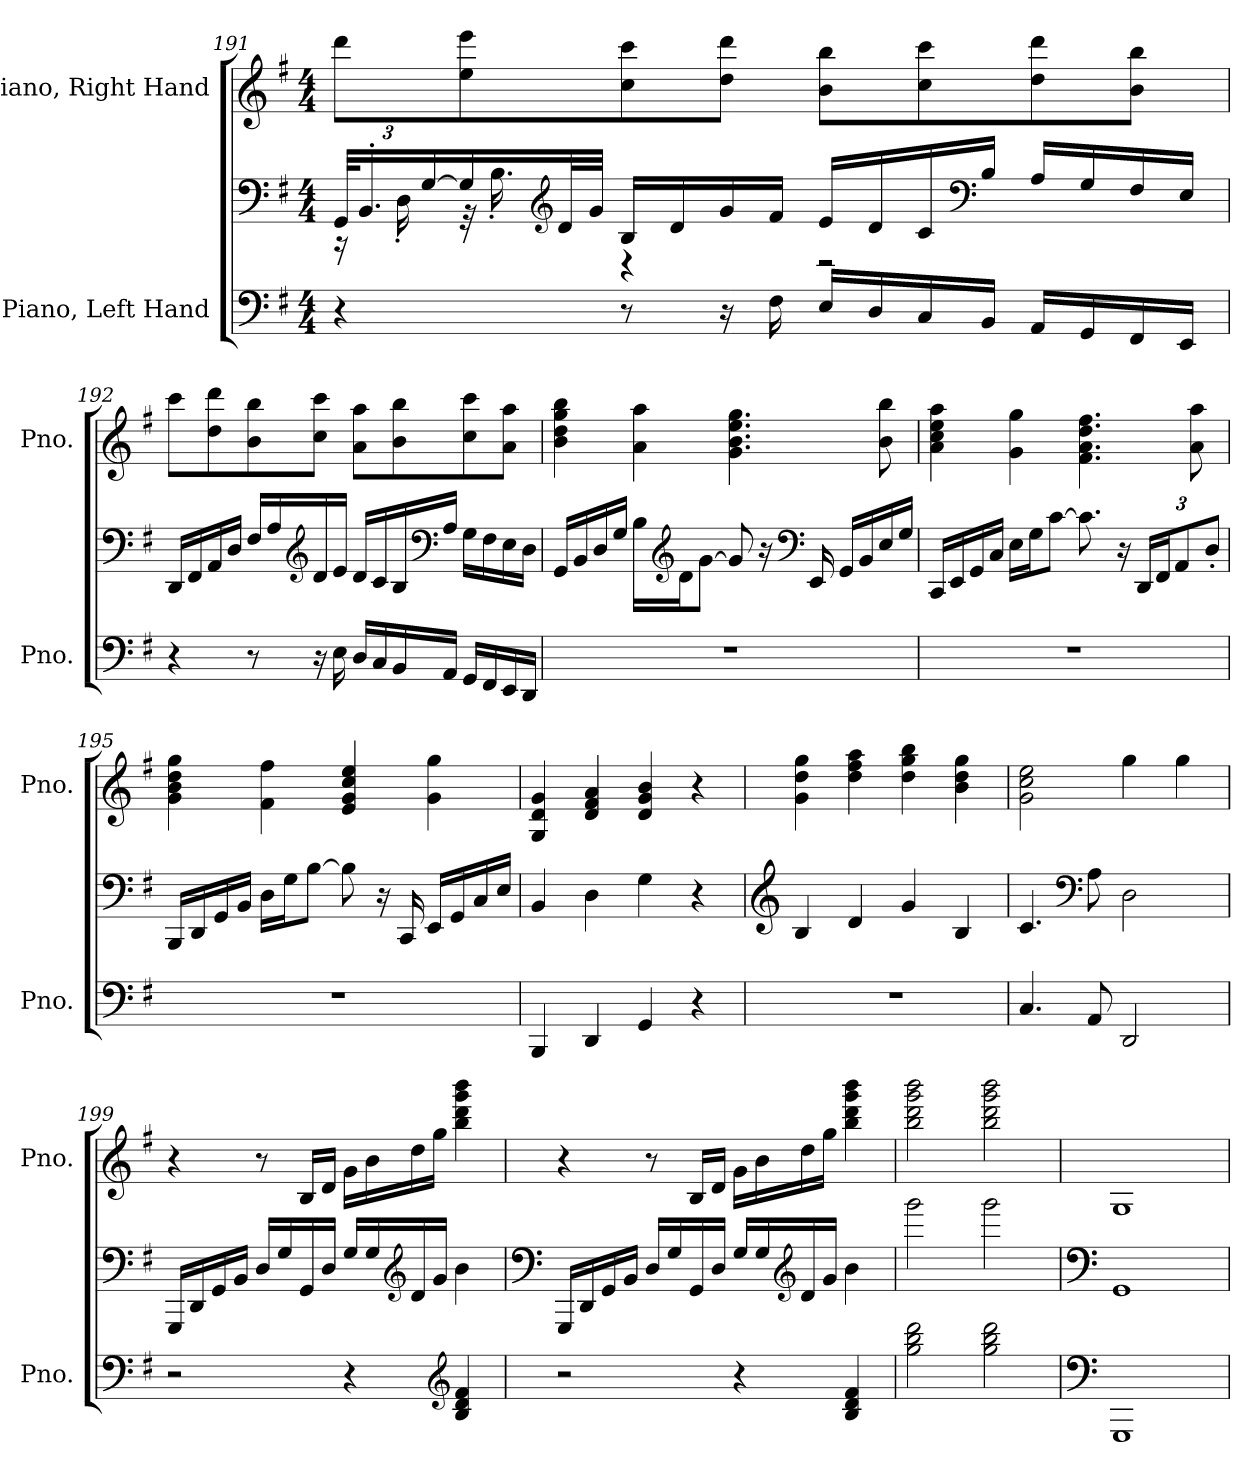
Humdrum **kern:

**kern	**kern	**kern
*part2	*part2	*part1
*staff3	*staff2	*staff1
*I"Piano, Left Hand	*	*I"Piano, Right Hand
*I'Pno.	*	*I'Pno.
*clefF4	*clefF4	*clefG2
*k[f#]	*k[f#]	*k[f#]
*M4/4	*M4/4	*M4/4
*	*Xbrackettup	*
=191	=191	=191
*	*^	*
4r	48GG/KLL	16r	8ddd\L
.	24.BB'/	.	.
.	.	16D'\	.
.	[24G/	.	.
.	16G/]	32r	8ee\ 8eee\
.	.	16.B'\	.
*	*clefG2	*	*
.	32d/L	.	.
.	32g/JJJ	.	.
8r	16B/LL	4r	8cc\ 8ccc\
.	16d/	.	.
16r	16g/	.	8dd\ 8ddd\J
16F#\	16f#/JJ	.	.
16E/LL	16e/LL	2r	8b\ 8bb\L
16D/	16d/	.	.
16C/	16c/	.	8cc\ 8ccc\
*	*clefF4	*	*
16BB/JJ	16B/JJ	.	.
16AA/LL	16A/LL	.	8dd\ 8ddd\
16GG/	16G/	.	.
16FF#/	16F#/	.	8b\ 8bb\J
16EE/JJ	16E/JJ	.	.
*	*v	*v	*
!!LO:LB:g=z
=192	=192	=192
4r	16DD/LL	8ccc\L
.	16FF#/	.
.	16AA/	8dd\ 8ddd\
.	16D/JJ	.
8r	16F#/LL	8b\ 8bb\
.	16A/	.
*	*clefG2	*
16r	16d/	8cc\ 8ccc\J
16E\	16e/JJ	.
16D/LL	16d/LL	8a\ 8aa\L
16C/	16c/	.
16BB/	16B/	8b\ 8bb\
*	*clefF4	*
16AA/JJ	16A/JJ	.
16GG/LL	16G\LL	8cc\ 8ccc\
16FF#/	16F#\	.
16EE/	16E\	8a\ 8aa\J
16DD/JJ	16D\JJ	.
=193	=193	=193
1r	16GG/LL	4b\ 4dd\ 4gg\ 4bb\
.	16BB/	.
.	16D/	.
.	16G/JJ	.
.	16B\LL	4a\ 4aa\
*	*clefG2	*
.	16d\J	.
.	[8g\J	.
.	8g/]	4.g\ 4.b\ 4.ee\ 4.gg\
.	16r	.
*	*clefF4	*
.	16EE/	.
.	16GG/LL	.
.	16BB/	.
.	16E/	8b\ 8bb\
.	16G/JJ	.
!!LO:LB:g=z
=194	=194	=194
1r	16CC/LL	4a\ 4cc\ 4ee\ 4aa\
.	16EE/	.
.	16GG/	.
.	16C/JJ	.
.	16E\LL	4g\ 4gg\
.	16G\J	.
.	[8c\J	.
.	8.c\]	4.f#\ 4.a\ 4.dd\ 4.ff#\
.	16r	.
.	24DD/LL	.
.	24FF#/J	.
.	12AA/	.
.	.	8a\ 8aa\
.	12D'/J	.
=195	=195	=195
1r	16BBB/LL	4g\ 4b\ 4dd\ 4gg\
.	16DD/	.
.	16GG/	.
.	16BB/JJ	.
.	16D\LL	4f#\ 4ff#\
.	16G\J	.
.	[8B\J	.
.	8B\]	4e/ 4g/ 4cc/ 4ee/
.	16r	.
.	16CC/	.
.	16EE/LL	4g\ 4gg\
.	16GG/	.
.	16C/	.
.	16E/JJ	.
=196	=196	=196
4BBB/	4BB/	4G/ 4d/ 4g/
4DD/	4D\	4d/ 4f#/ 4a/
4GG/	4G\	4d/ 4g/ 4b/
4r	4r	4r
=197	=197	=197
*	*clefG2	*
1r	4B/	4g\ 4dd\ 4gg\
.	4d/	4dd\ 4ff#\ 4aa\
.	4g/	4dd\ 4gg\ 4bb\
.	4B/	4b\ 4dd\ 4gg\
!!LO:LB:g=z
=198	=198	=198
4.C/	4.c/	2g\ 2cc\ 2ee\
*	*clefF4	*
8AA/	8A\	.
2DD/	2D\	4gg\
.	.	4gg\
=199	=199	=199
2r	16GGG/LL	4r
.	16DD/	.
.	16GG/	.
.	16BB/JJ	.
.	16D/LL	8r
.	16G/	.
.	16GG/	16B/LL
.	16D/JJ	16d/JJ
4r	16G/LL	16g\LL
.	16G/	16b\
*	*clefG2	*
.	16d/	16dd\
.	16g/JJ	16gg\JJ
*clefG2	*	*
4B/ 4d/ 4f#/	4b\	4bb\ 4ddd\ 4ggg\ 4bbb\
=200	=200	=200
*	*clefF4	*
2r	16GGG/LL	4r
.	16DD/	.
.	16GG/	.
.	16BB/JJ	.
.	16D/LL	8r
.	16G/	.
.	16GG/	16B/LL
.	16D/JJ	16d/JJ
4r	16G/LL	16g\LL
.	16G/	16b\
*	*clefG2	*
.	16d/	16dd\
.	16g/JJ	16gg\JJ
4B/ 4d/ 4f#/	4b\	4bb\ 4ddd\ 4ggg\ 4bbb\
!!LO:PB:g=z
=201	=201	=201
2gg\ 2bb\ 2ddd\	2ggg\	2bb\ 2ddd\ 2ggg\ 2bbb\
2gg\ 2bb\ 2ddd\	2ggg\	2bb\ 2ddd\ 2ggg\ 2bbb\
=202	=202	=202
*clefF4	*clefF4	*
1GGG	1GG	1G
=	=	=
*-	*-	*-
